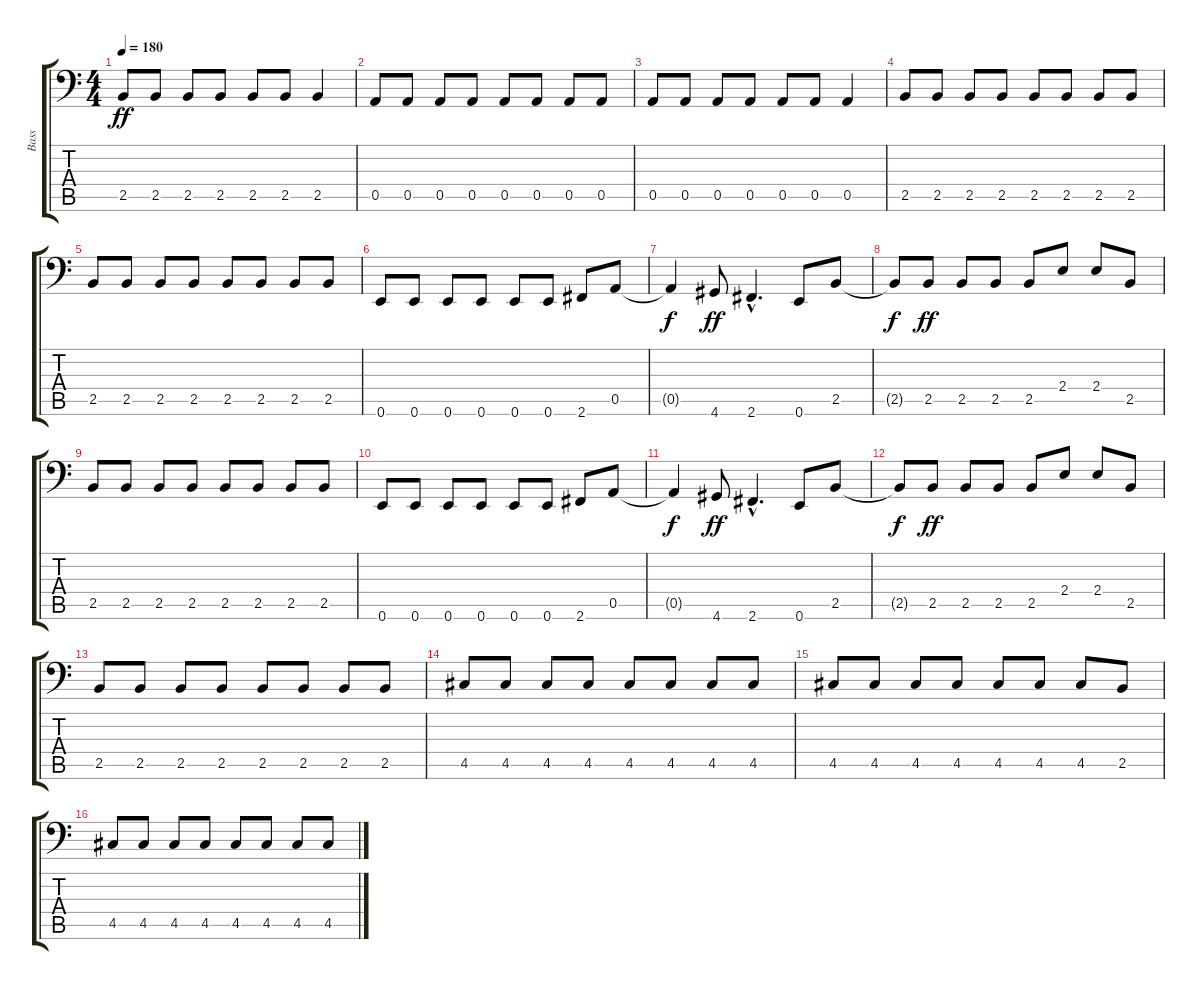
\track ("Bass" "Bass") {instrument electricbassfinger}
\staff {score tabs}
\tuning (E3 B2 G2 D2 A1 E1) {hide}
\ts (4 4)
\tempo 180
\clef f4
\ks c
2.5.8{dy ff} 2.5.8 2.5.8 2.5.8 2.5.8 2.5.8 2.5.4 |
0.5.8 0.5.8 0.5.8 0.5.8 0.5.8 0.5.8 0.5.8 0.5.8 |
0.5.8 0.5.8 0.5.8 0.5.8 0.5.8 0.5.8 0.5.4 |
2.5.8 2.5.8 2.5.8 2.5.8 2.5.8 2.5.8 2.5.8 2.5.8 |
2.5.8 2.5.8 2.5.8 2.5.8 2.5.8 2.5.8 2.5.8 2.5.8 |
0.6.8 0.6.8 0.6.8 0.6.8 0.6.8 0.6.8 2.6.8 0.5.8 |
0.5{t}.4{dy f} 4.6.8{dy ff} 2.6{hac}.4{d} 0.6.8 2.5.8 |
2.5{t}.8{dy f} 2.5.8{dy ff} 2.5.8 2.5.8 2.5.8 2.4.8 2.4.8 2.5.8 |
2.5.8 2.5.8 2.5.8 2.5.8 2.5.8 2.5.8 2.5.8 2.5.8 |
0.6.8 0.6.8 0.6.8 0.6.8 0.6.8 0.6.8 2.6.8 0.5.8 |
0.5{t}.4{dy f} 4.6.8{dy ff} 2.6{hac}.4{d} 0.6.8 2.5.8 |
2.5{t}.8{dy f} 2.5.8{dy ff} 2.5.8 2.5.8 2.5.8 2.4.8 2.4.8 2.5.8 |
2.5.8 2.5.8 2.5.8 2.5.8 2.5.8 2.5.8 2.5.8 2.5.8 |
4.5.8 4.5.8 4.5.8 4.5.8 4.5.8 4.5.8 4.5.8 4.5.8 |
4.5.8 4.5.8 4.5.8 4.5.8 4.5.8 4.5.8 4.5.8 2.5.8 |
4.5.8 4.5.8 4.5.8 4.5.8 4.5.8 4.5.8 4.5.8 4.5.8
